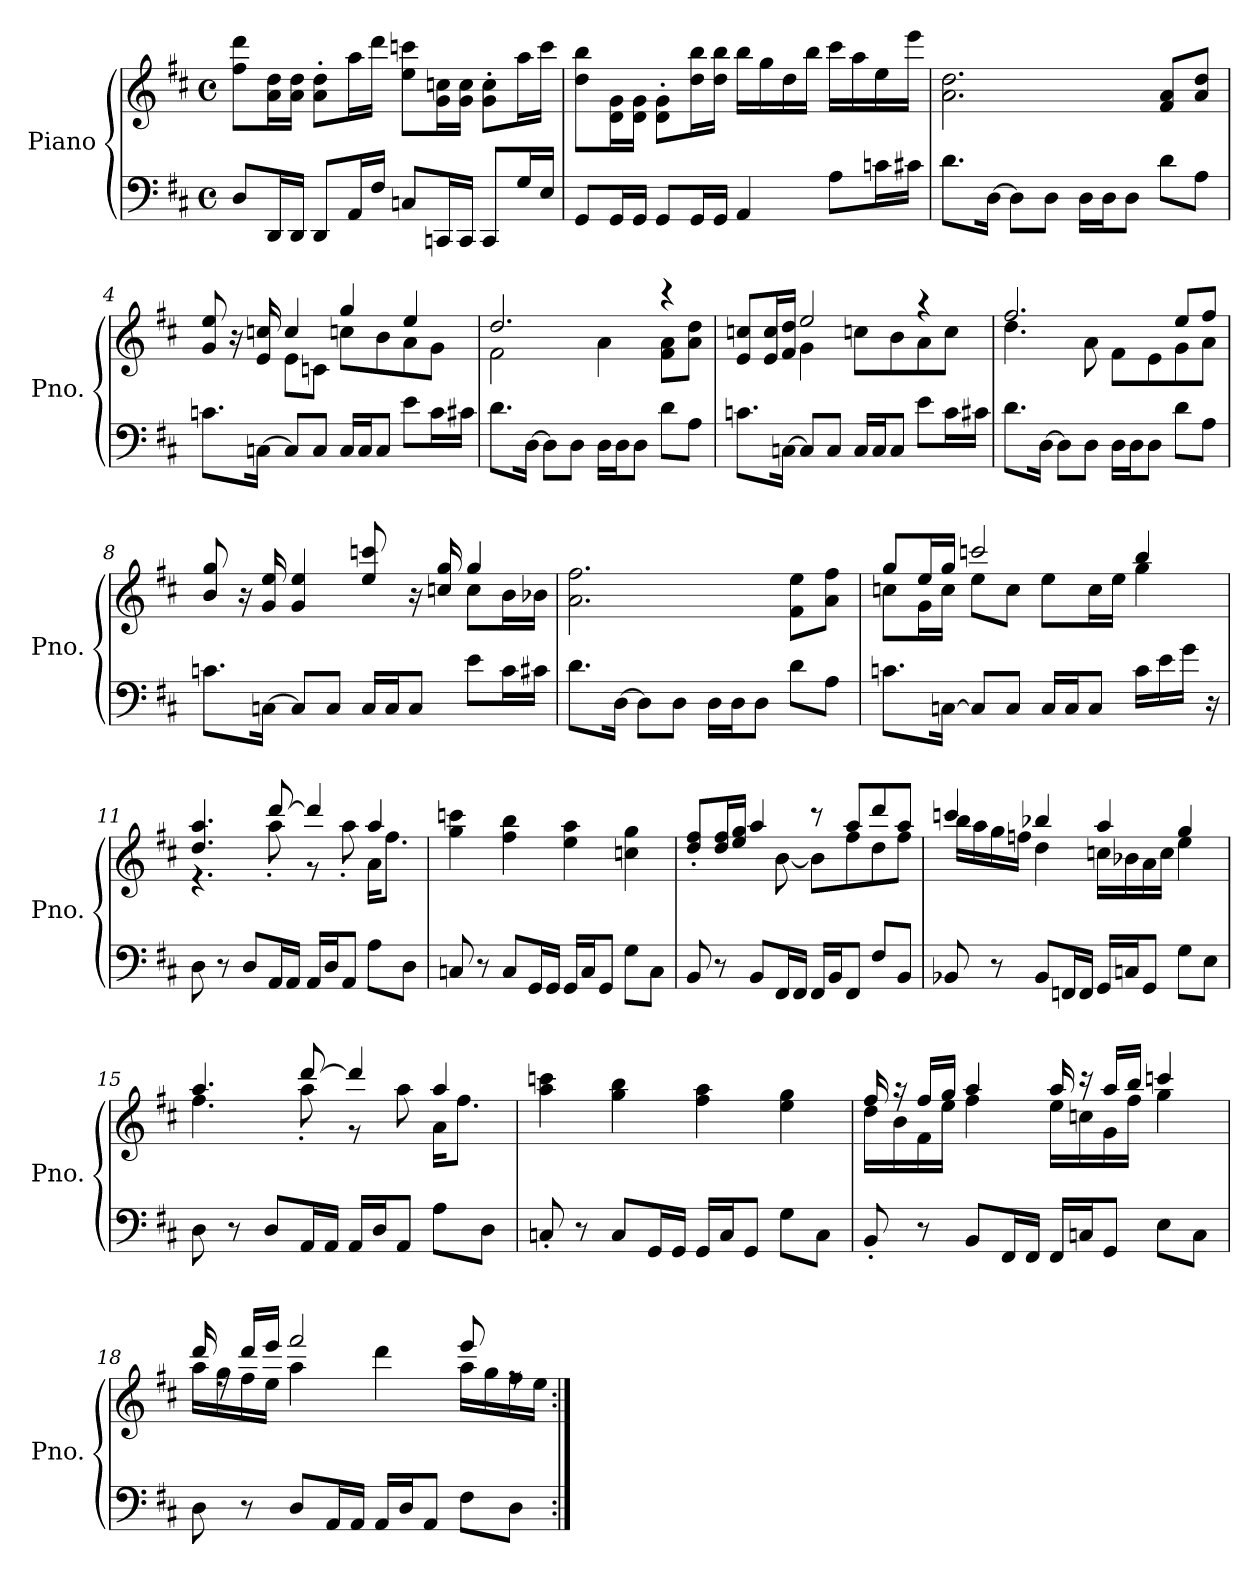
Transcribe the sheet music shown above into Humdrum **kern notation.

**kern	**kern
*part1	*part1
*staff2	*staff1
*I"Piano	*
*I'Pno.	*
*clefF4	*clefG2
*k[f#c#]	*k[f#c#]
*M4/4	*M4/4
*met(c)	*met(c)
*MM123	*MM123
=1	=1
8D/L	8ff#\ 8ddd\L
16DD/L	16a\ 16dd\L
16DD/JJ	16a\ 16dd\JJ
8DD/L	8a\' 8dd\'L
16AA/L	16aa\L
16F#/JJ	16ddd\JJ
8Cn/L	8ee\ 8cccn\L
16CCn/L	16g\ 16ccn\L
16CC/JJ	16g\ 16cc\JJ
8CC/L	8g\' 8cc\'L
16G/L	16aa\L
16E/JJ	16ccc\JJ
=2	=2
8GG/L	8dd\ 8bb\L
16GG/L	16d\ 16g\L
16GG/JJ	16d\ 16g\JJ
8GG/L	8d\' 8g\'L
16GG/L	16dd\ 16bb\L
16GG/JJ	16dd\ 16bb\JJ
4AA/	16bb\LL
.	16gg\
.	16dd\
.	16bb\JJ
8A\L	16ccc#\LL
.	16aa\
16cn\L	16ee\
16c#X\JJ	16eee\JJ
=3	=3
8.d\L	2.a\ 2.dd\
[16D\Jk	.
8D\L]	.
8D\J	.
16D\LL	.
16D\J	.
8D\J	.
8d\L	8f#/ 8a/L
8A\J	8a/ 8dd/J
!!LO:LB:g=z
=4	=4
*	*^
8.cn\L	8g/ 8ee/	4ryy
.	16r	.
[16Cn\Jk	16e/ 16ccn/	.
8C/L]	4cc/	8e\L
8C/J	.	8cn\J
16C/LL	4gg/	8ccn\L
16C/J	.	.
8C/J	.	8b\
8e\L	4ee/	8a\
16c\L	.	8g\J
16c#X\JJ	.	.
=5	=5	=5
8.d\L	2.dd/	2f#\
[16D\Jk	.	.
8D\L]	.	.
8D\J	.	.
16D\LL	.	4a\
16D\J	.	.
8D\J	.	.
8d\L	4r	8f#\ 8a\L
8A\J	.	8a\ 8dd\J
=6	=6	=6
8.cn\L	8e/ 8ccn/L	4ryy
.	16e/ 16cc/L	.
[16Cn\Jk	16f#/ 16dd/JJ	.
8C/L]	2ee/	4g\
8C/J	.	.
16C/LL	.	8ccn\L
16C/J	.	.
8C/J	.	8b\
8e\L	4r	8a\
16c\L	.	8cc\J
16c#X\JJ	.	.
!!LO:LB:g=z	!!
=7	=7	=7
8.d\L	2.ff#/	4.dd\
[16D\Jk	.	.
8D\L]	.	.
8D\J	.	8a\
16D\LL	.	8f#\L
16D\J	.	.
8D\J	.	8e\
8d\L	8ee/L	8g\
8A\J	8ff#/J	8a\J
=8	=8	=8
8.cn\L	8b/ 8gg/	2.ryy
.	16r	.
[16Cn\Jk	16g/ 16ee/	.
8C/L]	4g/ 4ee/	.
8C/J	.	.
16C/LL	8ee/ 8cccn/	.
16C/J	.	.
8C/J	16r	.
.	16ccn/ 16gg/	.
8e\L	4gg/	8cc\L
16c\L	.	16b\L
16c#X\JJ	.	16b-X\JJ
*	*v	*v
=9	=9
8.d\L	2.a\ 2.ff#\
[16D\Jk	.
8D\L]	.
8D\J	.
16D\LL	.
16D\J	.
8D\J	.
8d\L	8f#\ 8ee\L
8A\J	8a\ 8ff#\J
!!LO:LB:g=z
=10	=10
*	*^
8.cn\L	8gg/L	8ccn\L
.	16ee/L	16g\L
[16Cn\Jk	16gg/JJ	16cc\JJ
8C/L]	2cccn/	8ee\L
8C/J	.	8cc\J
16C/LL	.	8ee\L
16C/J	.	.
8C/J	.	16cc\L
.	.	16ee\JJ
16c\LL	4bb/	4gg\
16e\	.	.
16g\JJ	.	.
16r	.	.
=11	=11	=11
8D\	4.dd/ 4.aa/	4.r
8r	.	.
8D/L	.	.
16AA/L	[8ddd/	8aa'\
16AA/JJ	.	.
16AA/LL	4ddd/]	8r
16D/J	.	.
8AA/J	.	8aa'\
8A\L	4aa/	16a\KL
.	.	8.ff#\J
8D\J	.	.
*	*v	*v
=12	=12
8Cn/	4gg\ 4cccn\
8r	.
8C/L	4ff#\ 4bb\
16GG/L	.
16GG/JJ	.
16GG/LL	4ee\ 4aa\
16C/J	.
8GG/J	.
8G\L	4ccn\ 4gg\
8C\J	.
!!LO:LB:g=z
=13	=13
*	*^
8BB/	8dd/' 8ff#/'L	4.ryy
8r	16dd/ 16ff#/L	.
.	16ee/ 16gg/JJ	.
8BB/L	4aa/	.
16FF#/L	.	[8b\
16FF#/JJ	.	.
16FF#/LL	8r	8b\L]
16BB/J	.	.
8FF#/J	8aa/L	8ff#\
8F#/L	8ddd/	8dd\
8BB/J	8aa/J	8ff#\J
=14	=14	=14
8BB-X/	4cccn/	16bb\LL
.	.	16aa\
8r	.	16gg\
.	.	16ffn\JJ
8BB-/L	4bb-X/	4dd\
16FFn/L	.	.
16FF/JJ	.	.
16GG/LL	4aa/	16ccn\LL
16Cn/J	.	16b-X\
8GG/J	.	16a\
.	.	16cc\JJ
8G\L	4gg/	4ee\
8E\J	.	.
=15	=15	=15
8D\	4.aa/	4.ff#\
8r	.	.
8D/L	.	.
16AA/L	[8ddd/	8aa'\
16AA/JJ	.	.
16AA/LL	4ddd/]	8r
16D/J	.	.
8AA/J	.	8aa\
8A\L	4aa/	16a\KL
.	.	8.ff#\J
8D\J	.	.
*	*v	*v
!!LO:PB:g=z
=16	=16
8Cn'/	4aa\ 4cccn\
8r	.
8C/L	4gg\ 4bb\
16GG/L	.
16GG/JJ	.
16GG/LL	4ff#\ 4aa\
16C/J	.
8GG/J	.
8G\L	4ee\ 4gg\
8C\J	.
=17	=17
*	*^
8BB'/	16ff#/	16dd\LL
.	16r	16b\
8r	16ff#/LL	16f#\
.	16gg/JJ	16ee\JJ
8BB/L	4aa/	4ff#\
16FF#/L	.	.
16FF#/JJ	.	.
16FF#/LL	16aa/	16ee\LL
16Cn/J	16r	16ccn\
8GG/J	16aa/LL	16g\
.	16bb/JJ	16ff#\JJ
8E\L	4cccn/	4gg\
8C\J	.	.
=18	=18	=18
8D\	16ddd/	16aa\LL
.	16rff	16gg\
8r	16ddd/LL	16ff#\
.	16eee/JJ	16ee\JJ
8D/L	2fff#/	4aa\
16AA/L	.	.
16AA/JJ	.	.
16AA/LL	.	4ddd\
16D/J	.	.
8AA/J	.	.
8F#\L	8eee/	16aa\LL
.	.	16gg\
8D\J	8rff	16ff#\
.	.	16ee\JJ
*	*v	*v
=:|!	=:|!
*-	*-
